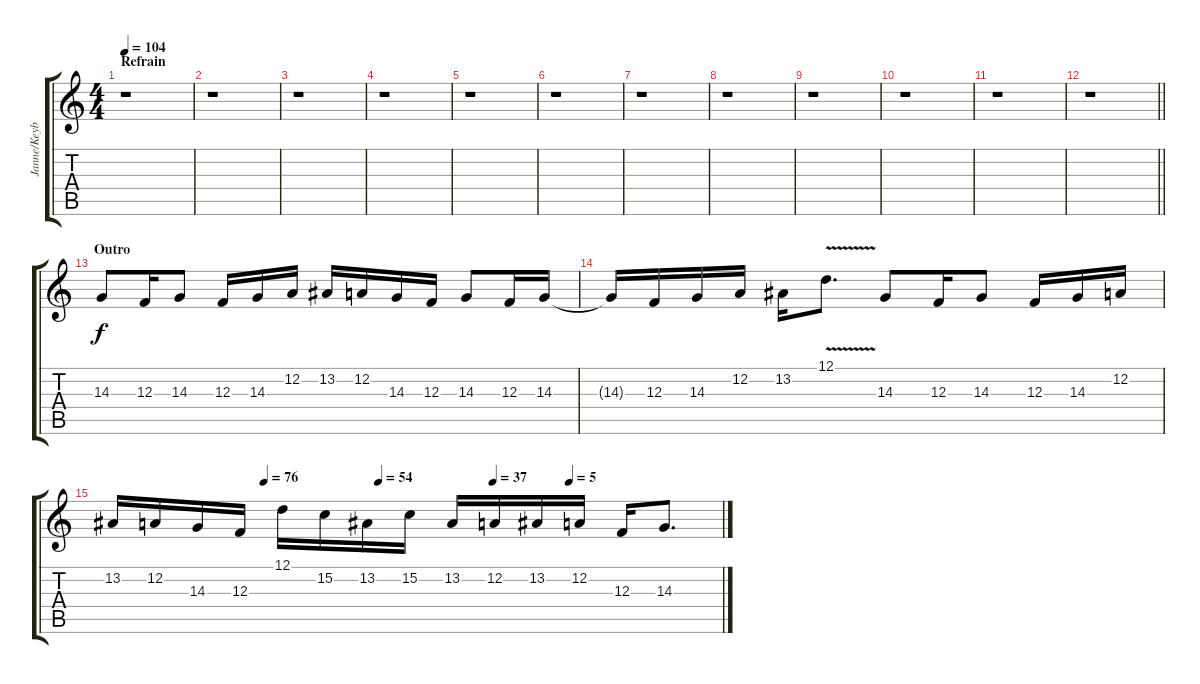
\track ("Janne/Keyboard" "Janne/Keyb") {instrument lead2sawtooth}
\staff {score tabs}
\tuning (D4 A3 F3 C3 G2 D2) {hide}
\ts (4 4)
\section ("" "Refrain")
\tempo 104
\clef g2
\ks c
r.1{dy f} |
r.1 |
r.1 |
r.1 |
r.1 |
r.1 |
r.1 |
r.1 |
r.1 |
r.1 |
r.1 |
\barLineRight lightlight
r.1 |
\section ("" "Outro")
14.3.8 12.3.16 14.3.8 12.3.16 14.3.16 12.2.16 13.2.16 12.2.16 14.3.16 12.3.16 14.3.8 12.3.16 14.3.16 |
14.3{t}.16 12.3.16 14.3.16 12.2.16 13.2.16 12.1{v}.8{d} 14.3.8 12.3.16 14.3.8 12.3.16 14.3.16 12.2.16 |
\tempo (76 0.25)
\tempo (54 0.4375)
\tempo (37 0.625)
\tempo (5 0.75)
13.2.16 12.2.16 14.3.16 12.3.16 12.1.16 15.2.16 13.2.16 15.2.16 13.2.16 12.2.16 13.2.16 12.2.16 12.3.16 14.3.8{d}
